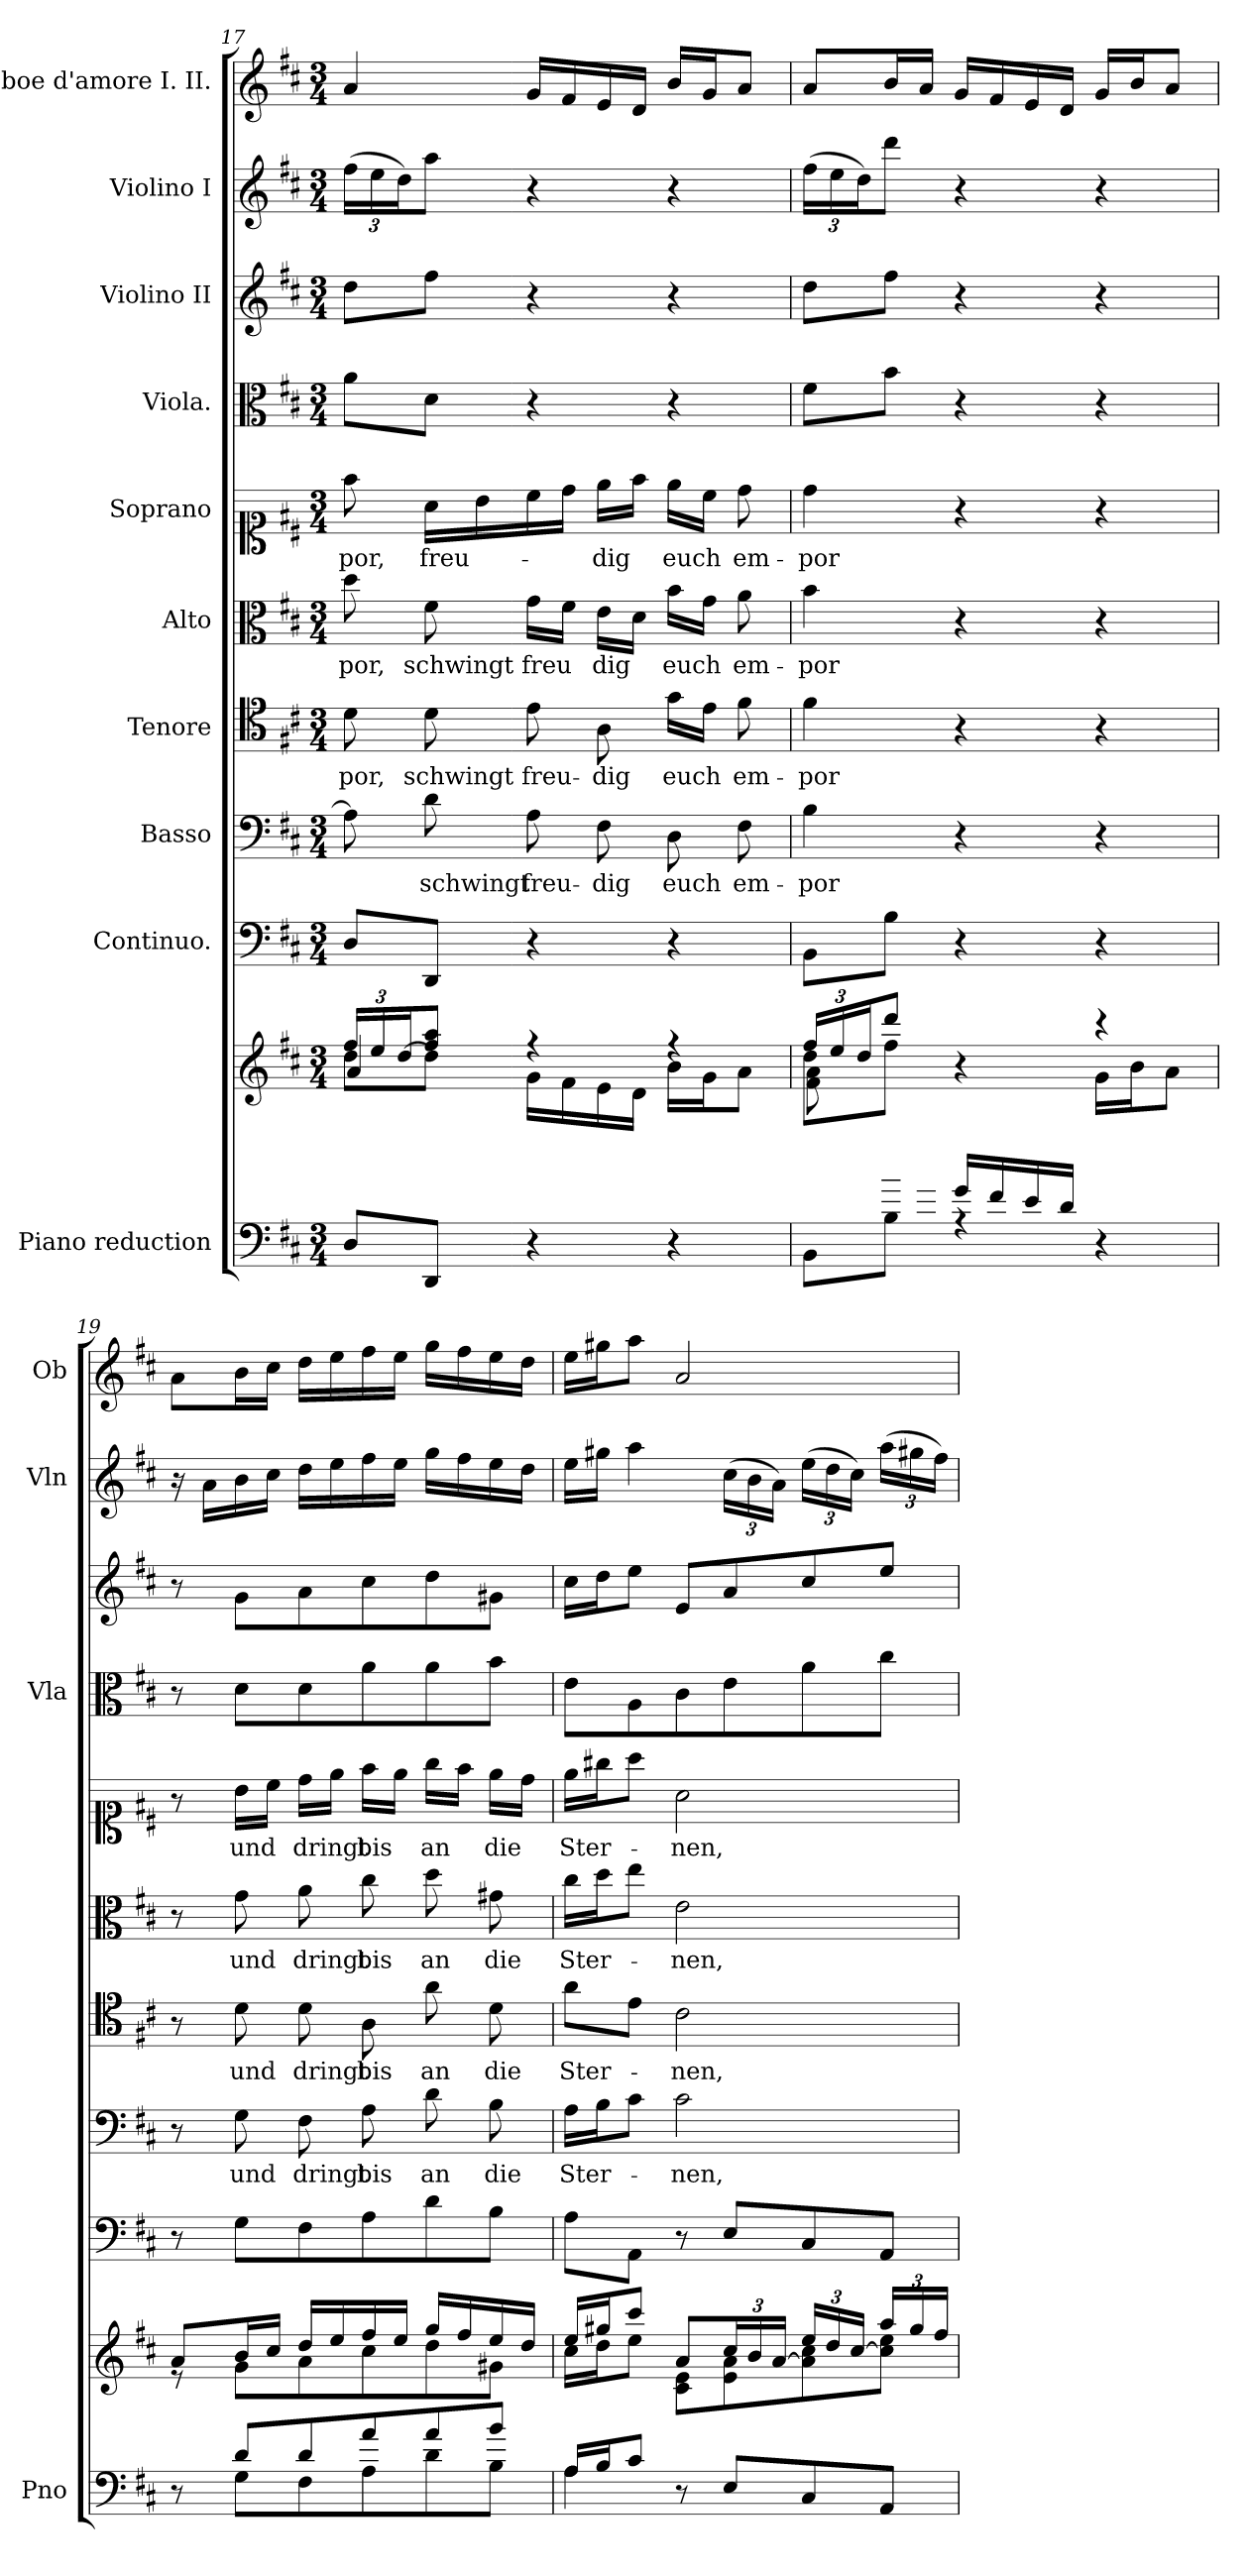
**kern	**kern	**kern	**kern	**text	**kern	**text	**kern	**text	**kern	**text	**kern	**kern	**kern	**kern
*part10	*part10	*part9	*part8	*part8	*part7	*part7	*part6	*part6	*part5	*part5	*part4	*part3	*part2	*part1
*staff11	*staff10	*staff9	*staff8	*staff8	*staff7	*staff7	*staff6	*staff6	*staff5	*staff5	*staff4	*staff3	*staff2	*staff1
*I"Piano reduction	*	*I"Continuo.	*I"Basso	*	*I"Tenore	*	*I"Alto	*	*I"Soprano	*	*I"Viola.	*I"Violino II	*I"Violino I	*I"Oboe d'amore I. II.
*I'Pno	*	*	*	*	*	*	*	*	*	*	*I'Vla	*	*I'Vln	*I'Ob
*clefF4	*clefG2	*clefF4	*clefF4	*	*clefC4	*	*clefC3	*	*clefC1	*	*clefC3	*clefG2	*clefG2	*clefG2
*k[f#c#]	*k[f#c#]	*k[f#c#]	*k[f#c#]	*	*k[f#c#]	*	*k[f#c#]	*	*k[f#c#]	*	*k[f#c#]	*k[f#c#]	*k[f#c#]	*k[f#c#]
*M3/4	*M3/4	*M3/4	*M3/4	*	*M3/4	*	*M3/4	*	*M3/4	*	*M3/4	*M3/4	*M3/4	*M3/4
*	*Xbrackettup	*	*	*	*	*	*	*	*	*	*	*	*	*
=17	=17	=17	=17	=17	=17	=17	=17	=17	=17	=17	=17	=17	=17	=17
*	*^	*	*	*	*	*	*	*	*	*	*	*	*	*
*	*	*^	*	*	*	*	*	*	*	*	*	*	*	*	*
!	!	!	!	!	!	!	!	!LO:LY:b	!	!LO:LY:b	!	!LO:LY:b	!	!	!	!
*	*	*	*	*	*	*	*	*	*	*	*	*	*	*	*Xbrackettup	*
8D/L	24ff#/LL	8dd\L	4a/	8D/L	8A\]	.	8d\	-por,	8dd\	-por,	8ff#\	por,	8a\L	8dd\L	(>24ff#\LL	4a/
.	24ee/	.	.	.	.	.	.	.	.	.	.	.	.	.	24ee\	.
.	[24dd/J	.	.	.	.	.	.	.	.	.	.	.	.	.	24dd\J)	.
!	!	!	!	!	!	!LO:LY:b	!	!LO:LY:b	!	!LO:LY:b	!	!LO:LY:b	!	!	!	!
8DD/J	8ff#/ 8aa/J	8dd\J]	.	8DD/J	8d\	schwingt	8d\	schwingt	8f#\	schwingt	16a\LL	freu-	8d\J	8ff#\J	8aa\J	.
.	.	.	.	.	.	.	.	.	.	.	16b\	.	.	.	.	.
!	!	!	!	!	!	!LO:LY:b	!	!LO:LY:b	!	!LO:LY:b	!	!	!	!	!	!
4r	4rff	16g\LL	2ryy	4r	8A\	freu-	8e\	freu-	16g\LL	freu	16cc#\	.	4r	4r	4r	16g/LL
.	.	16f#\	.	.	.	.	.	.	16f#\JJ	.	16dd\JJ	.	.	.	.	16f#/
!	!	!	!	!	!	!LO:LY:b	!	!LO:LY:b	!	!LO:LY:b	!	!LO:LY:b	!	!	!	!
.	.	16e\	.	.	8F#\	-dig	8A\	-dig	16e\LL	dig	16ee\LL	dig	.	.	.	16e/
.	.	16d\JJ	.	.	.	.	.	.	16d\JJ	.	16ff#\JJ	.	.	.	.	16d/JJ
!	!	!	!	!	!	!LO:LY:b	!	!LO:LY:b	!	!LO:LY:b	!	!LO:LY:b	!	!	!	!
4r	4rff	16b\LL	.	4r	8D\	euch	16g\LL	euch	16b\LL	euch	16ee\LL	euch	4r	4r	4r	16b/LL
.	.	16g\J	.	.	.	.	16e\JJ	.	16g\JJ	.	16cc#\JJ	.	.	.	.	16g/J
!	!	!	!	!	!	!LO:LY:b	!	!LO:LY:b	!	!LO:LY:b	!	!LO:LY:b	!	!	!	!
.	.	8a\J	.	.	8F#\	em-	8f#\	em-	8a\	em-	8dd\	em-	.	.	.	8a/J
=18	=18	=18	=18	=18	=18	=18	=18	=18	=18	=18	=18	=18	=18	=18	=18	=18
*^	*	*	*	*	*	*	*	*	*	*	*	*	*	*	*	*
!	!	!	!	!	!	!	!LO:LY:b	!	!LO:LY:b	!	!LO:LY:b	!	!LO:LY:b	!	!	!	!
8ryy	8BB\L	24ff#/LL	8dd\L	8f#\ 8a\L	8BB\L	4B\	por	4f#\	por	4b\	por	4dd\	-por	8f#\L	8dd\L	(>24ff#\LL	8a/L
.	.	24ee/	.	.	.	.	.	.	.	.	.	.	.	.	.	24ee\	.
.	.	24dd/J	.	.	.	.	.	.	.	.	.	.	.	.	.	24dd\J)	.
16b/L	8B\J	8ddd/J	8ff#\J	2ryy	8B\J	.	.	.	.	.	.	.	.	8b\J	8ff#\J	8ddd\J	16b/L
16a/JJ	.	.	.	.	.	.	.	.	.	.	.	.	.	.	.	.	16a/JJ
16g/LL	4rA	4r	4ryy	.	4r	4r	.	4r	.	4r	.	4r	.	4r	4r	4r	16g/LL
16f#/	.	.	.	.	.	.	.	.	.	.	.	.	.	.	.	.	16f#/
16e/	.	.	.	.	.	.	.	.	.	.	.	.	.	.	.	.	16e/
16d/JJ	.	.	.	.	.	.	.	.	.	.	.	.	.	.	.	.	16d/JJ
4r	4ryy	4r	16g\LL	.	4r	4r	.	4r	.	4r	.	4r	.	4r	4r	4r	16g/LL
.	.	.	16b\J	.	.	.	.	.	.	.	.	.	.	.	.	.	16b/J
.	.	.	8a\J	8ryy	.	.	.	.	.	.	.	.	.	.	.	.	8a/J
*	*	*	*v	*v	*	*	*	*	*	*	*	*	*	*	*	*	*
=19	=19	=19	=19	=19	=19	=19	=19	=19	=19	=19	=19	=19	=19	=19	=19	=19
8r	8ryy	8a/L	8re	8r	8r	.	8r	.	8r	.	8r	.	8r	8r	16r	8a\L
.	.	.	.	.	.	.	.	.	.	.	.	.	.	.	16a\LL	.
!	!	!	!	!	!	!LO:LY:b	!	!LO:LY:b	!	!LO:LY:b	!	!LO:LY:b	!	!	!	!
8d/L	8G\L	16b/L	8g\L	8G\L	8G\	und	8d\	und	8g\	und	16b\LL	und	8d\L	8g\L	16b\	16b\L
.	.	16cc#/JJ	.	.	.	.	.	.	.	.	16cc#\JJ	.	.	.	16cc#\JJ	16cc#\JJ
!	!	!	!	!	!	!LO:LY:b	!	!LO:LY:b	!	!LO:LY:b	!	!LO:LY:b	!	!	!	!
8d/	8F#\	16dd/LL	8a\	8F#\	8F#\	dringt	8d\	dringt	8a\	dringt	16dd\LL	dringt	8d\	8a\	16dd\LL	16dd\LL
.	.	16ee/	.	.	.	.	.	.	.	.	16ee\JJ	.	.	.	16ee\	16ee\
!	!	!	!	!	!	!LO:LY:b	!	!LO:LY:b	!	!LO:LY:b	!	!LO:LY:b	!	!	!	!
8a/	8A\	16ff#/	8cc#\	8A\	8A\	bis	8A\	bis	8cc#\	bis	16ff#\LL	bis	8a\	8cc#\	16ff#\	16ff#\
.	.	16ee/JJ	.	.	.	.	.	.	.	.	16ee\JJ	.	.	.	16ee\JJ	16ee\JJ
!	!	!	!	!	!	!LO:LY:b	!	!LO:LY:b	!	!LO:LY:b	!	!LO:LY:b	!	!	!	!
8a/	8d\	16gg/LL	8dd\	8d\	8d\	an	8a\	an	8dd\	an	16gg\LL	an	8a\	8dd\	16gg\LL	16gg\LL
.	.	16ff#/	.	.	.	.	.	.	.	.	16ff#\JJ	.	.	.	16ff#\	16ff#\
!	!	!	!	!	!	!LO:LY:b	!	!LO:LY:b	!	!LO:LY:b	!	!LO:LY:b	!	!	!	!
8b/J	8B\J	16ee/	8g#X\J	8B\J	8B\	die	8d\	die	8g#X\	die	16ee\LL	die	8b\J	8g#X\J	16ee\	16ee\
.	.	16dd/JJ	.	.	.	.	.	.	.	.	16dd\JJ	.	.	.	16dd\JJ	16dd\JJ
!!LO:PB:g=z
=20	=20	=20	=20	=20	=20	=20	=20	=20	=20	=20	=20	=20	=20	=20	=20	=20
!	!	!	!	!	!	!LO:LY:b	!	!LO:LY:b	!	!LO:LY:b	!	!LO:LY:b	!	!	!	!
16A/LL	4A\	16ee/LL	16cc#\LL	8A\L	16A\LL	Ster-	8a\L	Ster-	16cc#\LL	Ster-	16ee\LL	Ster-	8e\L	16cc#\LL	16ee\LL	16ee\LL
16B/J	.	16gg#X/J	16dd\J	.	16B\J	.	.	.	16dd\J	.	16gg#X\J	.	.	16dd\J	16gg#X\JJ	16gg#X\J
8c#/J	.	8ccc#/J	8ee\J	8AA\J	8c#\J	.	8e\J	.	8ee\J	.	8aa\J	.	8A\	8ee\J	4aa\	8aa\J
!	!	!	!	!	!	!LO:LY:b	!	!LO:LY:b	!	!LO:LY:b	!	!LO:LY:b	!	!	!	!
8r	8ryy	8a/L	8c#\ 8e\L	8r	2c#\	nen,	2c#\	-nen,	2e\	nen,	2a\	nen,	8c#\	8e/L	.	2a/
8E/L	8ryy	24cc#/L	8e\ 8a\	8E/L	.	.	.	.	.	.	.	.	8e\	8a/	(>24cc#\LL	.
.	.	24b/	.	.	.	.	.	.	.	.	.	.	.	.	24b\	.
.	.	[24a/JJ	.	.	.	.	.	.	.	.	.	.	.	.	24a\JJ)	.
8C#/	4ryy	24ee/LL	8a\] 8cc#\	8C#/	.	.	.	.	.	.	.	.	8a\	8cc#/	(>24ee\LL	.
.	.	24dd/	.	.	.	.	.	.	.	.	.	.	.	.	24dd\	.
.	.	[24cc#/JJ	.	.	.	.	.	.	.	.	.	.	.	.	24cc#\JJ)	.
8AA/J	.	24aa/LL	8cc#\] 8ee\J	8AA/J	.	.	.	.	.	.	.	.	8cc#\J	8ee/J	(>24aa\LL	.
.	.	24gg#/	.	.	.	.	.	.	.	.	.	.	.	.	24gg#X\	.
.	.	24ff#/JJ	.	.	.	.	.	.	.	.	.	.	.	.	24ff#\JJ)	.
*v	*v	*	*	*	*	*	*	*	*	*	*	*	*	*	*	*
*	*v	*v	*	*	*	*	*	*	*	*	*	*	*	*	*
=	=	=	=	=	=	=	=	=	=	=	=	=	=	=
*-	*-	*-	*-	*-	*-	*-	*-	*-	*-	*-	*-	*-	*-	*-
